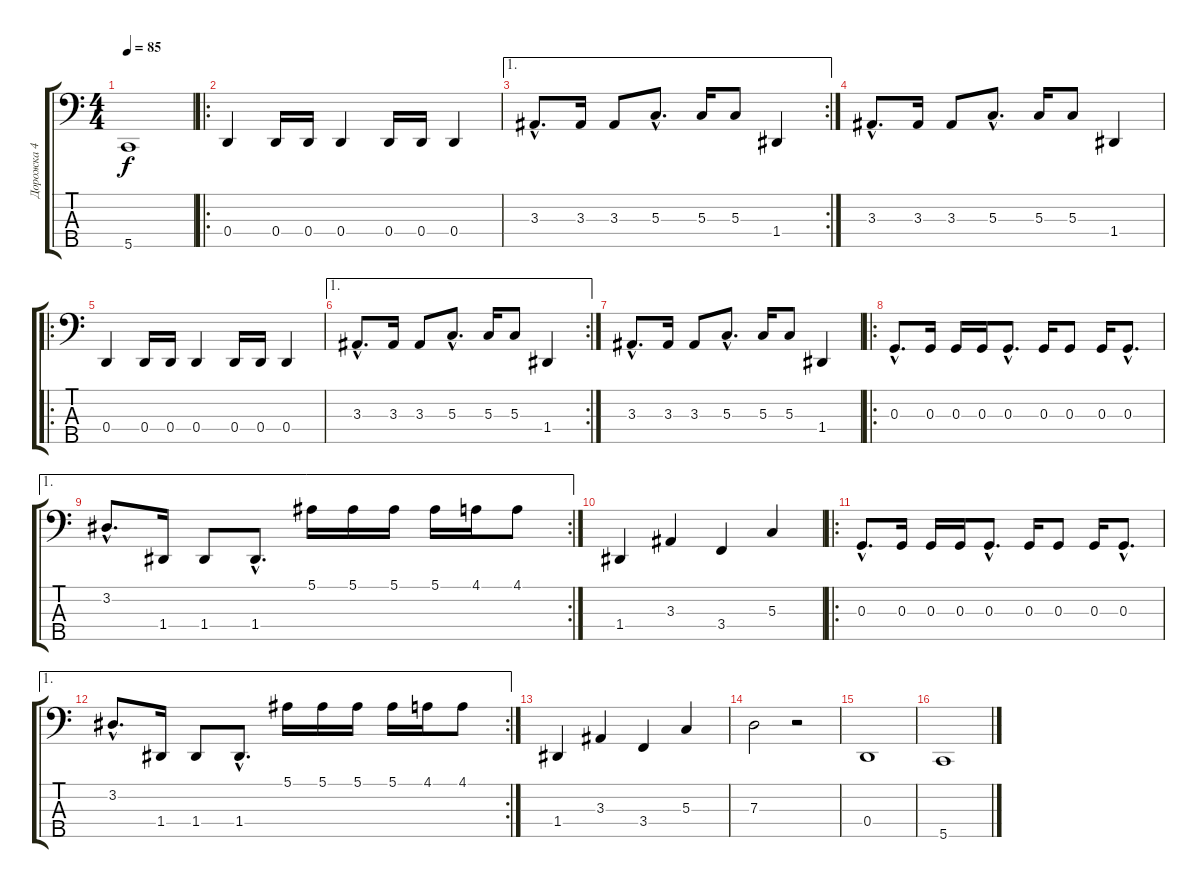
\track ("Дорожка 4" "Дорожка 4") {instrument electricbassfinger}
\staff {score tabs}
\tuning (F2 C2 G1 D1 G0) {hide}
\ts (4 4)
\tempo 85
\clef f4
\ks c
5.5.1{dy f} |
\ro
0.4.4 0.4.16 0.4.16 0.4.4 0.4.16 0.4.16 0.4.4 |
\ae 1
\rc 2
3.3{hac}.8{d} 3.3.16 3.3.8 5.3{hac}.8{d} 5.3.16 5.3.8 1.4.4 |
3.3{hac}.8{d} 3.3.16 3.3.8 5.3{hac}.8{d} 5.3.16 5.3.8 1.4.4 |
\ro
0.4.4 0.4.16 0.4.16 0.4.4 0.4.16 0.4.16 0.4.4 |
\ae 1
\rc 2
3.3{hac}.8{d} 3.3.16 3.3.8 5.3{hac}.8{d} 5.3.16 5.3.8 1.4.4 |
3.3{hac}.8{d} 3.3.16 3.3.8 5.3{hac}.8{d} 5.3.16 5.3.8 1.4.4 |
\ro
0.3{hac}.8{d} 0.3.16 0.3.16 0.3.16 0.3{hac}.8{d} 0.3.16 0.3.8 0.3.16 0.3{hac}.8{d} |
\ae 1
\rc 2
3.2{hac}.8{d} 1.4.16 1.4.8 1.4{hac}.8{d} 5.1.16 5.1.16 5.1.16 5.1.16 4.1.16 4.1.8 |
1.4.4 3.3.4 3.4.4 5.3.4 |
\ro
0.3{hac}.8{d} 0.3.16 0.3.16 0.3.16 0.3{hac}.8{d} 0.3.16 0.3.8 0.3.16 0.3{hac}.8{d} |
\ae 1
\rc 2
3.2{hac}.8{d} 1.4.16 1.4.8 1.4{hac}.8{d} 5.1.16 5.1.16 5.1.16 5.1.16 4.1.16 4.1.8 |
1.4.4 3.3.4 3.4.4 5.3.4 |
7.3.2 r.2 |
0.4.1 |
5.5.1
